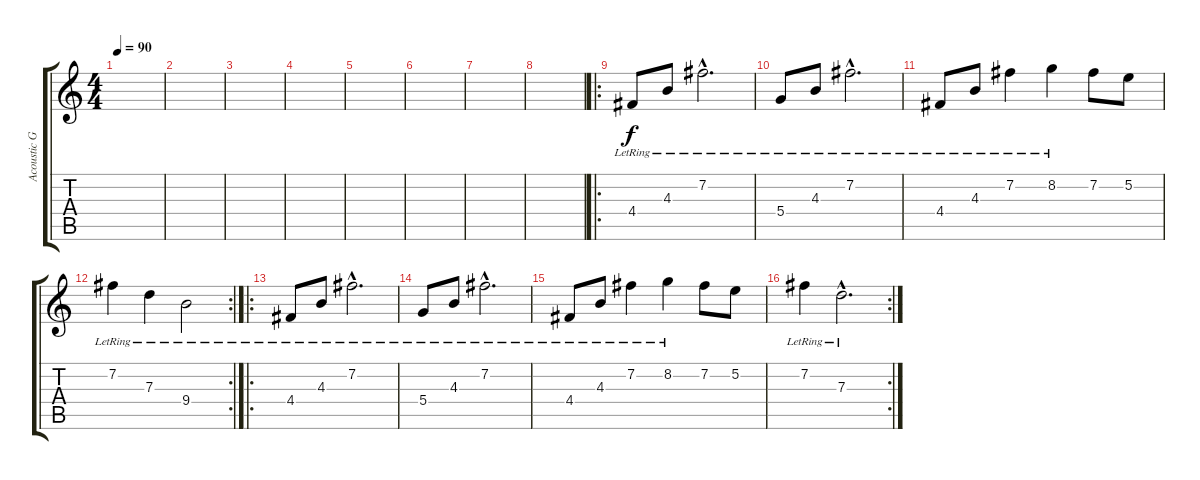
\track ("Acoustic Guitar" "Acoustic G") {instrument acousticguitarsteel}
\staff {score tabs}
\tuning (E4 B3 G3 D3 A2 E2) {hide}
\ts (4 4)
\tempo 90
\clef g2
\ks c
|
|
|
|
|
|
|
|
\ro
4.4{lr}.8 4.3{lr}.8 7.2{hac lr}.2{d} |
5.4{lr}.8 4.3{lr}.8 7.2{hac lr}.2{d} |
4.4{lr}.8 4.3{lr}.8 7.2{lr}.4 8.2{lr}.4 7.2.8 5.2.8 |
\rc 2
7.2{lr}.4 7.3{lr}.4 9.4{lr}.2 |
\ro
4.4{lr}.8 4.3{lr}.8 7.2{hac lr}.2{d} |
5.4{lr}.8 4.3{lr}.8 7.2{hac lr}.2{d} |
4.4{lr}.8 4.3{lr}.8 7.2{lr}.4 8.2{lr}.4 7.2.8 5.2.8 |
\rc 2
7.2{lr}.4 7.3{hac lr}.2{d}
